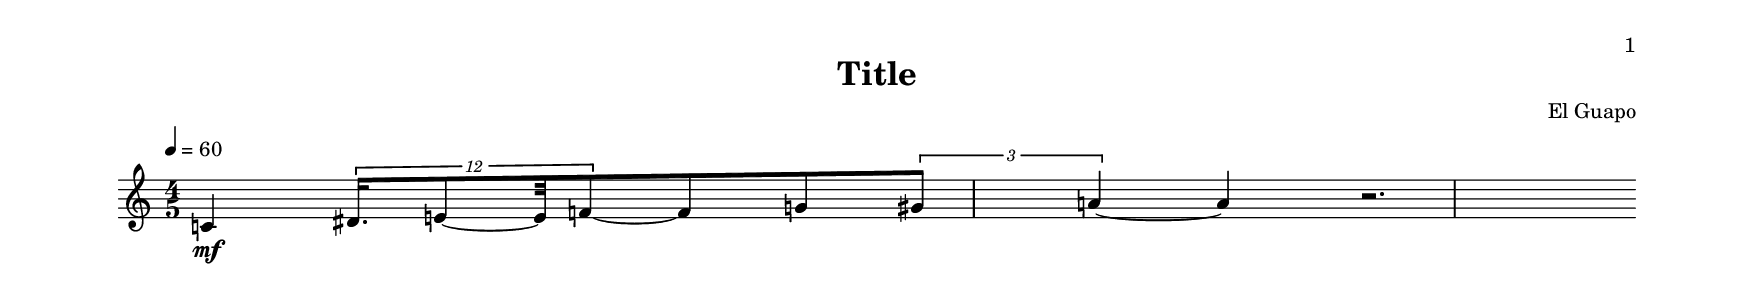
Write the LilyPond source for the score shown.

\version "2.20.0"

#(set-default-paper-size "a4landscape")
#(set-global-staff-size 18)
\paper {
    system-system-spacing = #'((basic-distance . 15) (padding . 20))
     system-separator-markup = \slashSeparator
    #(define after-title-space (* 0.5 cm))
    #(define head-separation (* 0.5 cm))
    print-page-number = ##t
    print-first-page-number = ##t
    first-page-number =#1
   top-margin = 2\cm
   bottom-margin = 3\cm
         two-sided = ##t
   inner-margin = 20\mm
   outer-margin = 20\mm
%%%%%these come together:%%%%
    %left-margin = 20\mm
    %line-width = 380\mm
%%%%%%%%%%%%%%%%%%%%%%%%%%%%% 
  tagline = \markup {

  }

  
}





\header {
breakbefore =##t
title = \markup {"Title"}
composer = \markup {"El Guapo"}
}

 
"one"=
{
%%%%%%%%%%%%%%%%%%%%%%%%%%%%%%%%%%%%%%%%%%%%%%%%%%%%%%%%%%
%%%%%%%%%%%%%%%%%%%%%%% VOICE : 1 %%%%%%%%%%%%%%%%%%%%%%%%
%%%%%%%%%%%%%%%%%%%%%%%%%%%%%%%%%%%%%%%%%%%%%%%%%%%%%%%%%%


#(set-accidental-style 'dodecaphonic)

\clef "G"
%%%%%%%%%%%%%%%%%%%%%%% MESURE : 1 %%%%%%%%%%%%%%%%%%%%%%%
\tempo 4 = 60
\time 4/5
c'4 \mf

\tuplet 12/8 {
dis'16.
e'8~
e'32
f'8~
}
f'8
g'8

\tuplet 3/2 {
gis'8
a'4~
}
|
%%%%%%%%%%%%%%%%%%%%%%% MESURE : 2 %%%%%%%%%%%%%%%%%%%%%%%
a'4
r2.
|
} 
 

\score { 
 { 


<<

% #(with-output-to-file "temp.lisp"
% (lambda () #{ \displayMusic { 

\new StaffGroup
 << 



\new Staff  {
\one
}
 >> 



 % } #}))


 >> 


} 
 

%%%%%%%%%%%%%%%%%%%%%%%%%%%%%%%%%%%%%%%%%%%%%%%%%%%%%%%%%%%%%%%%%%%%%%%%%%%%%%
%%%%%%%%%%%%%%%%%%%%%%%%%%%%%%%%omlily template%%%%%%%%%%%%%%%%%%%%%%%%%%%%%%%
%%%%%%%%%%%%%%%%%%%%%%%%%%%%%%%%%%%%%%%%%%%%%%%%%%%%%%%%%%%%%%%%%%%%%%%%%%%%%%





\layout {
	ragged-last = ##f
indent = 0.0
\context {\Score 
         \override TupletBracket #'staff-padding = #1.5
         \override TupletBracket #'direction = #1
         \override TupletBracket #'bracket-visibility = ##t
          \override Stem #'stemlet-length = #0.75
	  \remove "Mark_engraver" %%%for the fermata on barline 
	   \override MetronomeMark #'padding = #2.5
	  %\remove "Timing_translator"
	  %\remove "Default_bar_line_engraver"

         }
\context {\Staff
         \numericTimeSignature
          \override NoteHead #'style = #'baroque
	   \override DynamicLineSpanner #'staff-padding = #3  %%add this by default Should I ??
\override Flag #'stencil = #modern-straight-flag
	   \consists "Mark_engraver" %%%for the fermata on barline
       %   \consists "Timing_translator"
	%  \consists "Default_bar_line_engraver"

}
}
}


